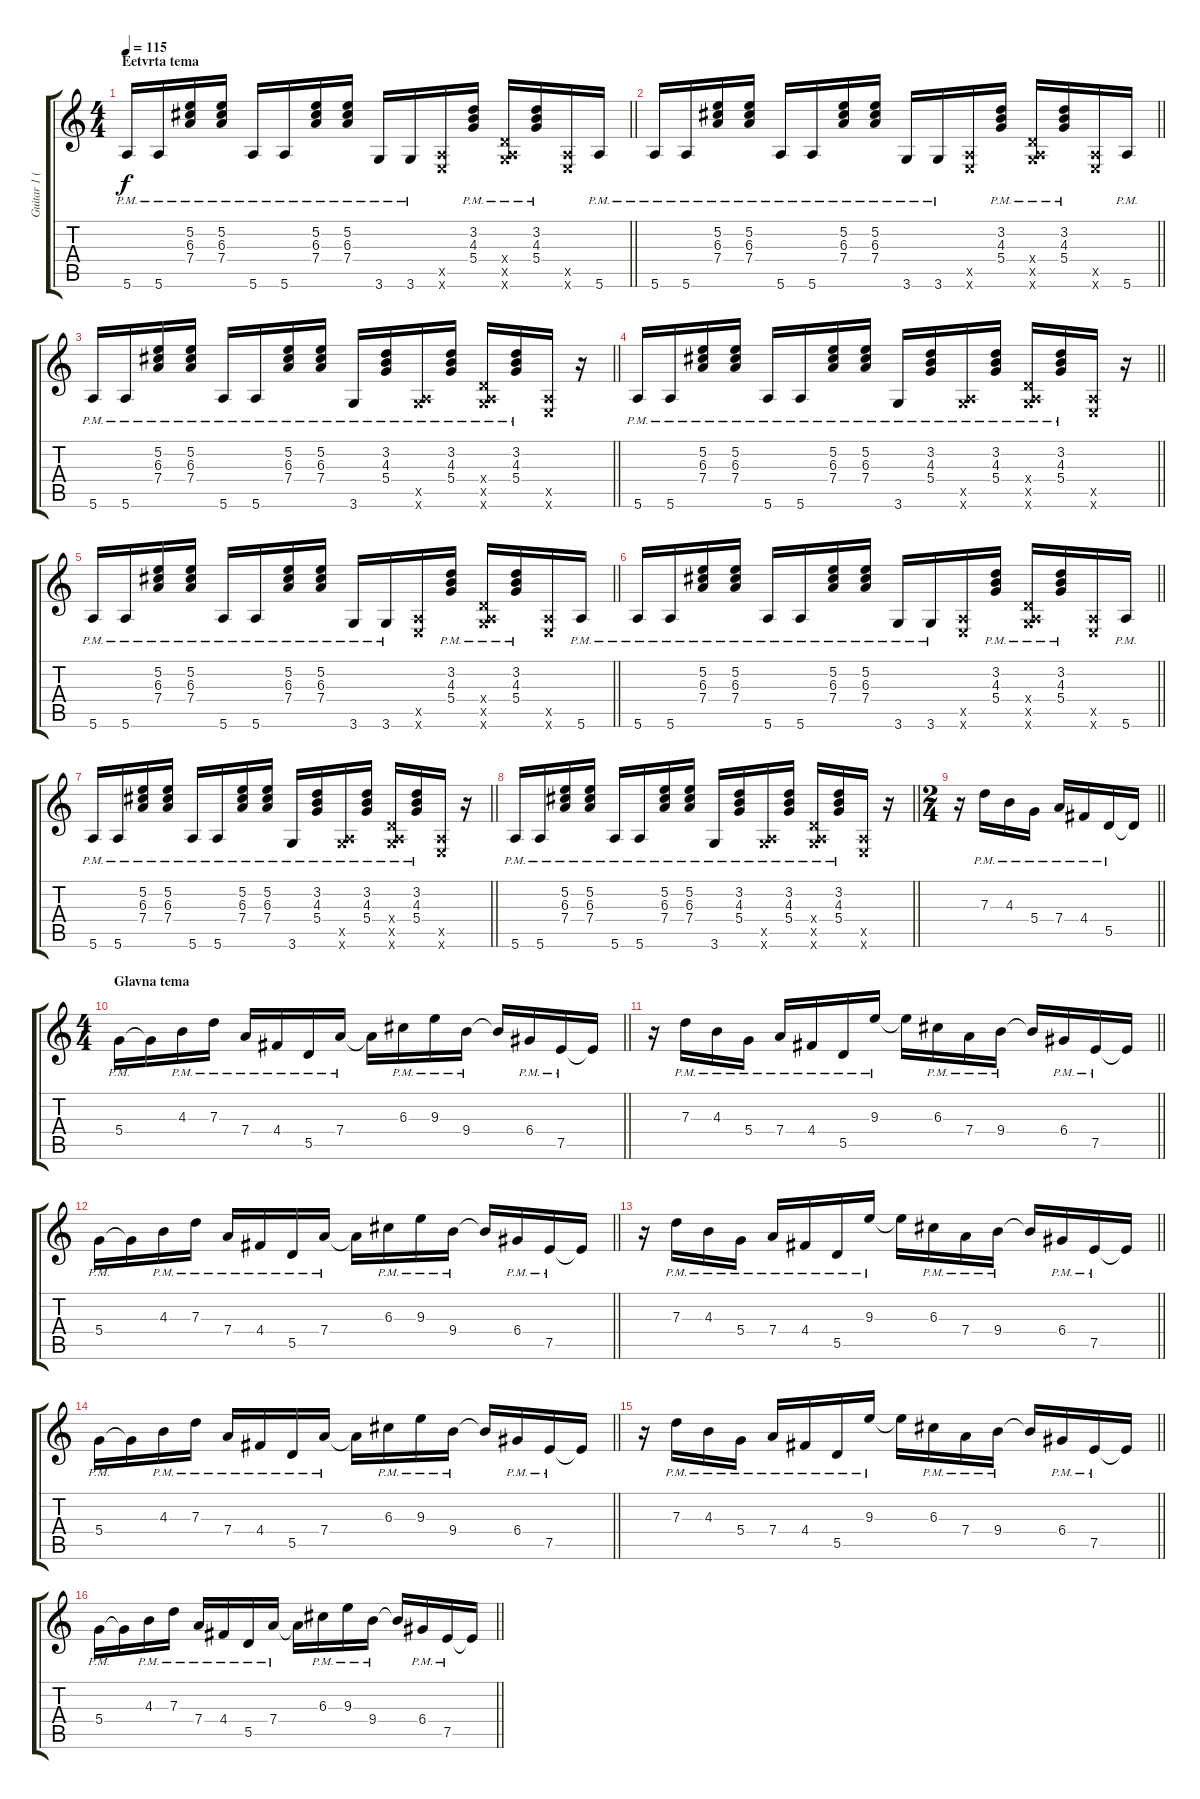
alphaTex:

\track ("Guitar 1 (Vlatko Stefanovski)" "Guitar 1 (") {instrument overdrivenguitar}
\staff {score tabs}
\tuning (E4 B3 G3 D3 A2 E2) {hide}
\ts (4 4)
\section ("" "Èetvrta tema")
\tempo 115
\clef g2
\barLineRight lightlight
\ks c
5.6{pm}.16{dy f} 5.6{pm}.16 (5.2{pm} 6.3{pm} 7.4{pm}).16 (5.2{pm} 6.3{pm} 7.4{pm}).16 5.6{pm}.16 5.6{pm}.16 (5.2{pm} 6.3{pm} 7.4{pm}).16 (5.2{pm} 6.3{pm} 7.4{pm}).16 3.6{pm}.16 3.6{pm}.16 (0.5{x} 0.6{x}).16 (3.2{pm} 4.3{pm} 5.4{pm}).16 (0.4{x} 0.5{x} 3.6{pm x}).16 (3.2{pm} 4.3{pm} 5.4{pm}).16 (0.5{x} 0.6{x}).16 5.6{pm}.16 |
\barLineRight lightlight
5.6{pm}.16 5.6{pm}.16 (5.2{pm} 6.3{pm} 7.4{pm}).16 (5.2{pm} 6.3{pm} 7.4{pm}).16 5.6{pm}.16 5.6{pm}.16 (5.2{pm} 6.3{pm} 7.4{pm}).16 (5.2{pm} 6.3{pm} 7.4{pm}).16 3.6{pm}.16 3.6{pm}.16 (0.5{x} 0.6{x}).16 (3.2{pm} 4.3{pm} 5.4{pm}).16 (0.4{x} 0.5{x} 3.6{pm x}).16 (3.2{pm} 4.3{pm} 5.4{pm}).16 (0.5{x} 0.6{x}).16 5.6{pm}.16 |
\barLineRight lightlight
5.6{pm}.16 5.6{pm}.16 (5.2{pm} 6.3{pm} 7.4{pm}).16 (5.2{pm} 6.3{pm} 7.4{pm}).16 5.6{pm}.16 5.6{pm}.16 (5.2{pm} 6.3{pm} 7.4{pm}).16 (5.2{pm} 6.3{pm} 7.4{pm}).16 3.6{pm}.16 (3.2{pm} 4.3{pm} 5.4{pm}).16 (0.5{x} 3.6{pm x}).16 (3.2{pm} 4.3{pm} 5.4{pm}).16 (0.4{x} 0.5{x} 3.6{pm x}).16 (3.2{pm} 4.3{pm} 5.4{pm}).16 (0.5{x} 0.6{x}).16 r.16 |
\barLineRight lightlight
5.6{pm}.16 5.6{pm}.16 (5.2{pm} 6.3{pm} 7.4{pm}).16 (5.2{pm} 6.3{pm} 7.4{pm}).16 5.6{pm}.16 5.6{pm}.16 (5.2{pm} 6.3{pm} 7.4{pm}).16 (5.2{pm} 6.3{pm} 7.4{pm}).16 3.6{pm}.16 (3.2{pm} 4.3{pm} 5.4{pm}).16 (0.5{x} 3.6{pm x}).16 (3.2{pm} 4.3{pm} 5.4{pm}).16 (0.4{x} 0.5{x} 3.6{pm x}).16 (3.2{pm} 4.3{pm} 5.4{pm}).16 (0.5{x} 0.6{x}).16 r.16 |
\barLineRight lightlight
5.6{pm}.16 5.6{pm}.16 (5.2{pm} 6.3{pm} 7.4{pm}).16 (5.2{pm} 6.3{pm} 7.4{pm}).16 5.6{pm}.16 5.6{pm}.16 (5.2{pm} 6.3{pm} 7.4{pm}).16 (5.2{pm} 6.3{pm} 7.4{pm}).16 3.6{pm}.16 3.6{pm}.16 (0.5{x} 0.6{x}).16 (3.2{pm} 4.3{pm} 5.4{pm}).16 (0.4{x} 0.5{x} 3.6{pm x}).16 (3.2{pm} 4.3{pm} 5.4{pm}).16 (0.5{x} 0.6{x}).16 5.6{pm}.16 |
\barLineRight lightlight
5.6{pm}.16 5.6{pm}.16 (5.2{pm} 6.3{pm} 7.4{pm}).16 (5.2{pm} 6.3{pm} 7.4{pm}).16 5.6{pm}.16 5.6{pm}.16 (5.2{pm} 6.3{pm} 7.4{pm}).16 (5.2{pm} 6.3{pm} 7.4{pm}).16 3.6{pm}.16 3.6{pm}.16 (0.5{x} 0.6{x}).16 (3.2{pm} 4.3{pm} 5.4{pm}).16 (0.4{x} 0.5{x} 3.6{pm x}).16 (3.2{pm} 4.3{pm} 5.4{pm}).16 (0.5{x} 0.6{x}).16 5.6{pm}.16 |
\barLineRight lightlight
5.6{pm}.16 5.6{pm}.16 (5.2{pm} 6.3{pm} 7.4{pm}).16 (5.2{pm} 6.3{pm} 7.4{pm}).16 5.6{pm}.16 5.6{pm}.16 (5.2{pm} 6.3{pm} 7.4{pm}).16 (5.2{pm} 6.3{pm} 7.4{pm}).16 3.6{pm}.16 (3.2{pm} 4.3{pm} 5.4{pm}).16 (0.5{x} 3.6{pm x}).16 (3.2{pm} 4.3{pm} 5.4{pm}).16 (0.4{x} 0.5{x} 3.6{pm x}).16 (3.2{pm} 4.3{pm} 5.4{pm}).16 (0.5{x} 0.6{x}).16 r.16 |
\barLineRight lightlight
5.6{pm}.16 5.6{pm}.16 (5.2{pm} 6.3{pm} 7.4{pm}).16 (5.2{pm} 6.3{pm} 7.4{pm}).16 5.6{pm}.16 5.6{pm}.16 (5.2{pm} 6.3{pm} 7.4{pm}).16 (5.2{pm} 6.3{pm} 7.4{pm}).16 3.6{pm}.16 (3.2{pm} 4.3{pm} 5.4{pm}).16 (0.5{x} 3.6{pm x}).16 (3.2{pm} 4.3{pm} 5.4{pm}).16 (0.4{x} 0.5{x} 3.6{pm x}).16 (3.2{pm} 4.3{pm} 5.4{pm}).16 (0.5{x} 0.6{x}).16 r.16 |
\ts (2 4)
\barLineRight lightlight
r.16 7.3{pm}.16 4.3{pm}.16 5.4{pm}.16 7.4{pm}.16 4.4{pm}.16 5.5{pm}.16 5.5{t}.16 |
\ts (4 4)
\section ("" "Glavna tema")
\barLineRight lightlight
5.4{pm}.16 5.4{t}.16 4.3{pm}.16 7.3{pm}.16 7.4{pm}.16 4.4{pm}.16 5.5{pm}.16 7.4{pm}.16 7.4{t}.16 6.3{pm}.16 9.3{pm}.16 9.4{pm}.16 9.4{t}.16 6.4{pm}.16 7.5{pm}.16 7.5{t}.16 |
\barLineRight lightlight
r.16 7.3{pm}.16 4.3{pm}.16 5.4{pm}.16 7.4{pm}.16 4.4{pm}.16 5.5{pm}.16 9.3{pm}.16 9.3{t}.16 6.3{pm}.16 7.4{pm}.16 9.4{pm}.16 9.4{t}.16 6.4{pm}.16 7.5{pm}.16 7.5{t}.16 |
\barLineRight lightlight
5.4{pm}.16 5.4{t}.16 4.3{pm}.16 7.3{pm}.16 7.4{pm}.16 4.4{pm}.16 5.5{pm}.16 7.4{pm}.16 7.4{t}.16 6.3{pm}.16 9.3{pm}.16 9.4{pm}.16 9.4{t}.16 6.4{pm}.16 7.5{pm}.16 7.5{t}.16 |
\barLineRight lightlight
r.16 7.3{pm}.16 4.3{pm}.16 5.4{pm}.16 7.4{pm}.16 4.4{pm}.16 5.5{pm}.16 9.3{pm}.16 9.3{t}.16 6.3{pm}.16 7.4{pm}.16 9.4{pm}.16 9.4{t}.16 6.4{pm}.16 7.5{pm}.16 7.5{t}.16 |
\barLineRight lightlight
5.4{pm}.16 5.4{t}.16 4.3{pm}.16 7.3{pm}.16 7.4{pm}.16 4.4{pm}.16 5.5{pm}.16 7.4{pm}.16 7.4{t}.16 6.3{pm}.16 9.3{pm}.16 9.4{pm}.16 9.4{t}.16 6.4{pm}.16 7.5{pm}.16 7.5{t}.16 |
\barLineRight lightlight
r.16 7.3{pm}.16 4.3{pm}.16 5.4{pm}.16 7.4{pm}.16 4.4{pm}.16 5.5{pm}.16 9.3{pm}.16 9.3{t}.16 6.3{pm}.16 7.4{pm}.16 9.4{pm}.16 9.4{t}.16 6.4{pm}.16 7.5{pm}.16 7.5{t}.16 |
\barLineRight lightlight
5.4{pm}.16 5.4{t}.16 4.3{pm}.16 7.3{pm}.16 7.4{pm}.16 4.4{pm}.16 5.5{pm}.16 7.4{pm}.16 7.4{t}.16 6.3{pm}.16 9.3{pm}.16 9.4{pm}.16 9.4{t}.16 6.4{pm}.16 7.5{pm}.16 7.5{t}.16
